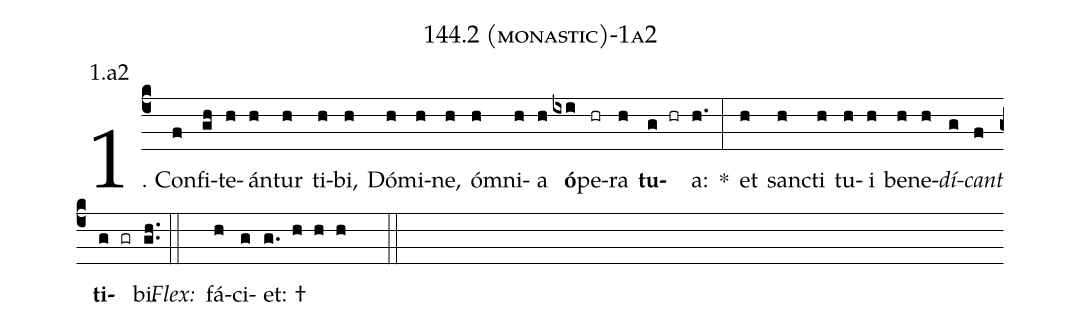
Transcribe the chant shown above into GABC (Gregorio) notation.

name: 144.2 (monastic)-1a2;
annotation: 1.a2;
%%
(c4)1. Con(f)fi(gh)te(h)án(h)tur(h) ti(h)bi,(h) Dó(h)mi(h)ne,(h) óm(h)ni(h)a(h) <b>ó</b>(ixi)pe(hr)ra(h) <b>tu</b>(g hr)a:(h.) *(:) et(h) sanc(h)ti(h) tu(h)i(h) be(h)ne(h)<i>dí</i>(g)<i>cant</i>(f) <b>ti</b>(g gr)bi.(gh..) (::)
<i>Flex:</i>()  fá(h)ci(g)et: †(g. h h h  ::)
